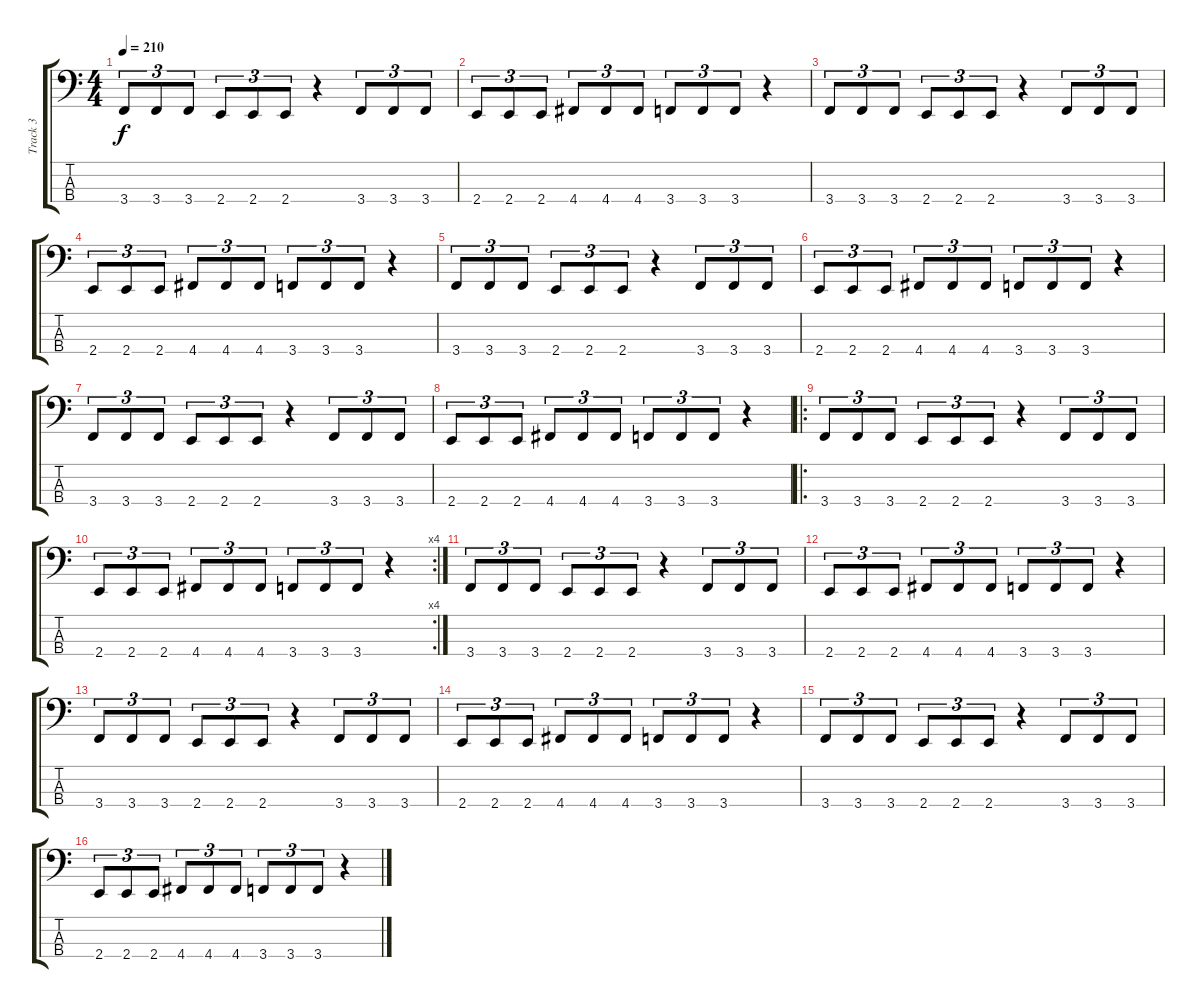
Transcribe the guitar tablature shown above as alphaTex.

\track ("Track 3" "Track 3") {instrument electricbassfinger}
\staff {score tabs}
\tuning (F2 C2 G1 D1) {hide}
\ts (4 4)
\tempo 210
\clef f4
\ks c
3.4.8{tu (3 2) dy f} 3.4.8{tu (3 2)} 3.4.8{tu (3 2)} 2.4.8{tu (3 2)} 2.4.8{tu (3 2)} 2.4.8{tu (3 2)} r.4 3.4.8{tu (3 2)} 3.4.8{tu (3 2)} 3.4.8{tu (3 2)} |
2.4.8{tu (3 2)} 2.4.8{tu (3 2)} 2.4.8{tu (3 2)} 4.4.8{tu (3 2)} 4.4.8{tu (3 2)} 4.4.8{tu (3 2)} 3.4.8{tu (3 2)} 3.4.8{tu (3 2)} 3.4.8{tu (3 2)} r.4 |
3.4.8{tu (3 2)} 3.4.8{tu (3 2)} 3.4.8{tu (3 2)} 2.4.8{tu (3 2)} 2.4.8{tu (3 2)} 2.4.8{tu (3 2)} r.4 3.4.8{tu (3 2)} 3.4.8{tu (3 2)} 3.4.8{tu (3 2)} |
2.4.8{tu (3 2)} 2.4.8{tu (3 2)} 2.4.8{tu (3 2)} 4.4.8{tu (3 2)} 4.4.8{tu (3 2)} 4.4.8{tu (3 2)} 3.4.8{tu (3 2)} 3.4.8{tu (3 2)} 3.4.8{tu (3 2)} r.4 |
3.4.8{tu (3 2)} 3.4.8{tu (3 2)} 3.4.8{tu (3 2)} 2.4.8{tu (3 2)} 2.4.8{tu (3 2)} 2.4.8{tu (3 2)} r.4 3.4.8{tu (3 2)} 3.4.8{tu (3 2)} 3.4.8{tu (3 2)} |
2.4.8{tu (3 2)} 2.4.8{tu (3 2)} 2.4.8{tu (3 2)} 4.4.8{tu (3 2)} 4.4.8{tu (3 2)} 4.4.8{tu (3 2)} 3.4.8{tu (3 2)} 3.4.8{tu (3 2)} 3.4.8{tu (3 2)} r.4 |
3.4.8{tu (3 2)} 3.4.8{tu (3 2)} 3.4.8{tu (3 2)} 2.4.8{tu (3 2)} 2.4.8{tu (3 2)} 2.4.8{tu (3 2)} r.4 3.4.8{tu (3 2)} 3.4.8{tu (3 2)} 3.4.8{tu (3 2)} |
2.4.8{tu (3 2)} 2.4.8{tu (3 2)} 2.4.8{tu (3 2)} 4.4.8{tu (3 2)} 4.4.8{tu (3 2)} 4.4.8{tu (3 2)} 3.4.8{tu (3 2)} 3.4.8{tu (3 2)} 3.4.8{tu (3 2)} r.4 |
\ro
3.4.8{tu (3 2)} 3.4.8{tu (3 2)} 3.4.8{tu (3 2)} 2.4.8{tu (3 2)} 2.4.8{tu (3 2)} 2.4.8{tu (3 2)} r.4 3.4.8{tu (3 2)} 3.4.8{tu (3 2)} 3.4.8{tu (3 2)} |
\rc 4
2.4.8{tu (3 2)} 2.4.8{tu (3 2)} 2.4.8{tu (3 2)} 4.4.8{tu (3 2)} 4.4.8{tu (3 2)} 4.4.8{tu (3 2)} 3.4.8{tu (3 2)} 3.4.8{tu (3 2)} 3.4.8{tu (3 2)} r.4 |
3.4.8{tu (3 2)} 3.4.8{tu (3 2)} 3.4.8{tu (3 2)} 2.4.8{tu (3 2)} 2.4.8{tu (3 2)} 2.4.8{tu (3 2)} r.4 3.4.8{tu (3 2)} 3.4.8{tu (3 2)} 3.4.8{tu (3 2)} |
2.4.8{tu (3 2)} 2.4.8{tu (3 2)} 2.4.8{tu (3 2)} 4.4.8{tu (3 2)} 4.4.8{tu (3 2)} 4.4.8{tu (3 2)} 3.4.8{tu (3 2)} 3.4.8{tu (3 2)} 3.4.8{tu (3 2)} r.4 |
3.4.8{tu (3 2)} 3.4.8{tu (3 2)} 3.4.8{tu (3 2)} 2.4.8{tu (3 2)} 2.4.8{tu (3 2)} 2.4.8{tu (3 2)} r.4 3.4.8{tu (3 2)} 3.4.8{tu (3 2)} 3.4.8{tu (3 2)} |
2.4.8{tu (3 2)} 2.4.8{tu (3 2)} 2.4.8{tu (3 2)} 4.4.8{tu (3 2)} 4.4.8{tu (3 2)} 4.4.8{tu (3 2)} 3.4.8{tu (3 2)} 3.4.8{tu (3 2)} 3.4.8{tu (3 2)} r.4 |
3.4.8{tu (3 2)} 3.4.8{tu (3 2)} 3.4.8{tu (3 2)} 2.4.8{tu (3 2)} 2.4.8{tu (3 2)} 2.4.8{tu (3 2)} r.4 3.4.8{tu (3 2)} 3.4.8{tu (3 2)} 3.4.8{tu (3 2)} |
2.4.8{tu (3 2)} 2.4.8{tu (3 2)} 2.4.8{tu (3 2)} 4.4.8{tu (3 2)} 4.4.8{tu (3 2)} 4.4.8{tu (3 2)} 3.4.8{tu (3 2)} 3.4.8{tu (3 2)} 3.4.8{tu (3 2)} r.4
